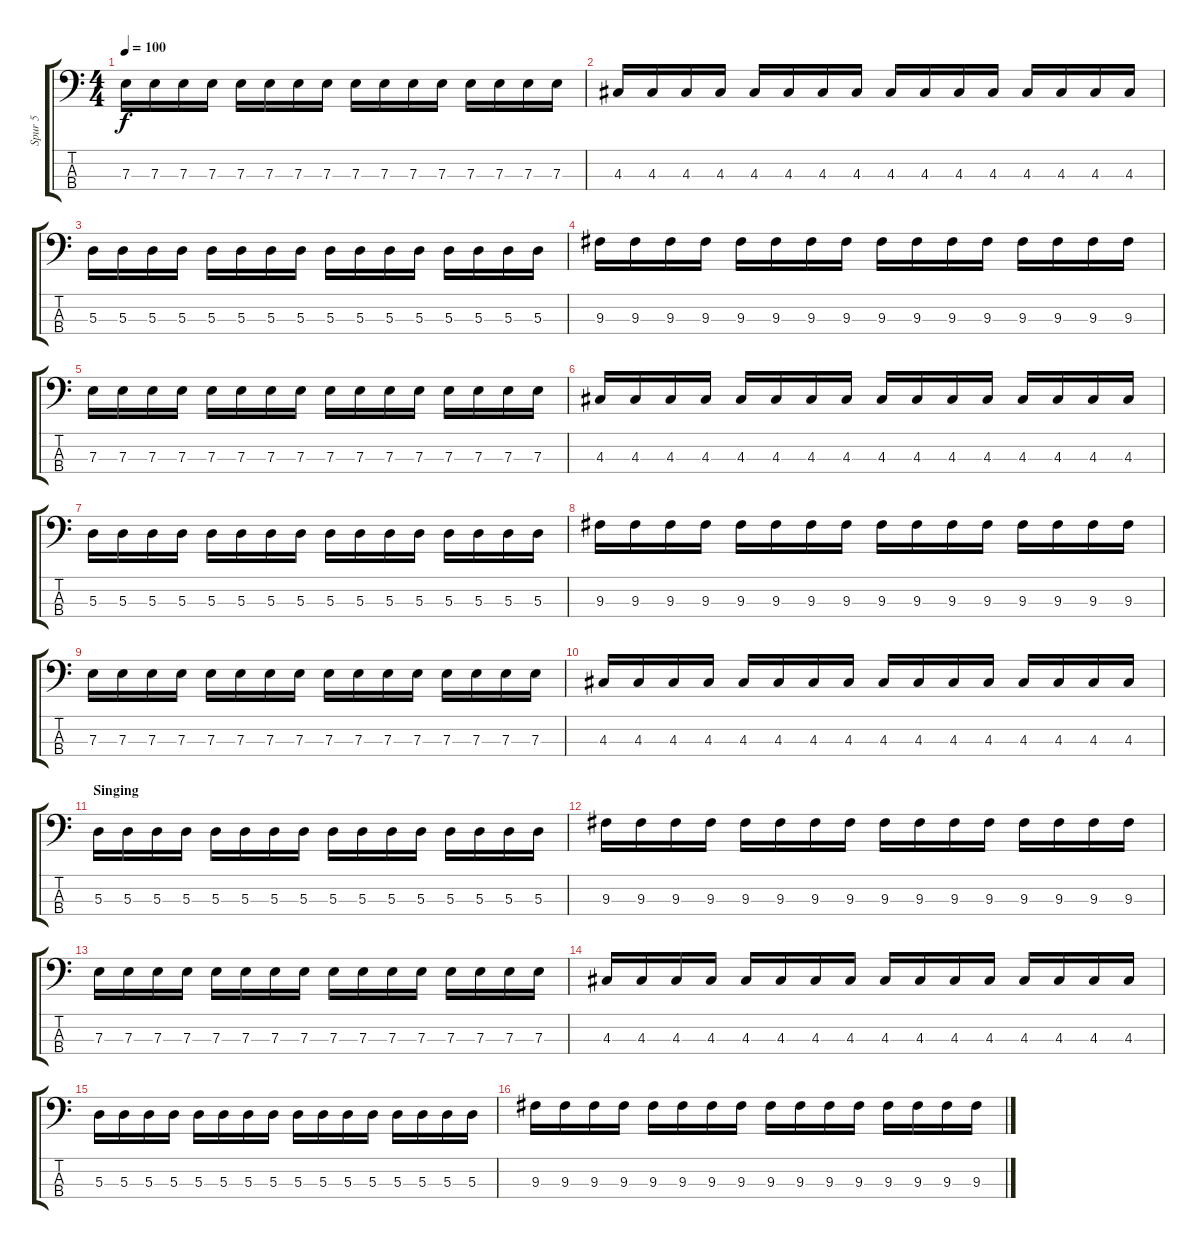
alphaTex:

\track ("Spur 5" "Spur 5") {instrument electricbassfinger}
\staff {score tabs}
\tuning (G2 D2 A1 E1) {hide}
\ts (4 4)
\tempo 100
\clef f4
\ks c
7.3.16{dy f} 7.3.16 7.3.16 7.3.16 7.3.16 7.3.16 7.3.16 7.3.16 7.3.16 7.3.16 7.3.16 7.3.16 7.3.16 7.3.16 7.3.16 7.3.16 |
4.3.16 4.3.16 4.3.16 4.3.16 4.3.16 4.3.16 4.3.16 4.3.16 4.3.16 4.3.16 4.3.16 4.3.16 4.3.16 4.3.16 4.3.16 4.3.16 |
5.3.16 5.3.16 5.3.16 5.3.16 5.3.16 5.3.16 5.3.16 5.3.16 5.3.16 5.3.16 5.3.16 5.3.16 5.3.16 5.3.16 5.3.16 5.3.16 |
9.3.16 9.3.16 9.3.16 9.3.16 9.3.16 9.3.16 9.3.16 9.3.16 9.3.16 9.3.16 9.3.16 9.3.16 9.3.16 9.3.16 9.3.16 9.3.16 |
7.3.16 7.3.16 7.3.16 7.3.16 7.3.16 7.3.16 7.3.16 7.3.16 7.3.16 7.3.16 7.3.16 7.3.16 7.3.16 7.3.16 7.3.16 7.3.16 |
4.3.16 4.3.16 4.3.16 4.3.16 4.3.16 4.3.16 4.3.16 4.3.16 4.3.16 4.3.16 4.3.16 4.3.16 4.3.16 4.3.16 4.3.16 4.3.16 |
5.3.16 5.3.16 5.3.16 5.3.16 5.3.16 5.3.16 5.3.16 5.3.16 5.3.16 5.3.16 5.3.16 5.3.16 5.3.16 5.3.16 5.3.16 5.3.16 |
9.3.16 9.3.16 9.3.16 9.3.16 9.3.16 9.3.16 9.3.16 9.3.16 9.3.16 9.3.16 9.3.16 9.3.16 9.3.16 9.3.16 9.3.16 9.3.16 |
7.3.16 7.3.16 7.3.16 7.3.16 7.3.16 7.3.16 7.3.16 7.3.16 7.3.16 7.3.16 7.3.16 7.3.16 7.3.16 7.3.16 7.3.16 7.3.16 |
4.3.16 4.3.16 4.3.16 4.3.16 4.3.16 4.3.16 4.3.16 4.3.16 4.3.16 4.3.16 4.3.16 4.3.16 4.3.16 4.3.16 4.3.16 4.3.16 |
\section ("" "Singing")
5.3.16 5.3.16 5.3.16 5.3.16 5.3.16 5.3.16 5.3.16 5.3.16 5.3.16 5.3.16 5.3.16 5.3.16 5.3.16 5.3.16 5.3.16 5.3.16 |
9.3.16 9.3.16 9.3.16 9.3.16 9.3.16 9.3.16 9.3.16 9.3.16 9.3.16 9.3.16 9.3.16 9.3.16 9.3.16 9.3.16 9.3.16 9.3.16 |
7.3.16 7.3.16 7.3.16 7.3.16 7.3.16 7.3.16 7.3.16 7.3.16 7.3.16 7.3.16 7.3.16 7.3.16 7.3.16 7.3.16 7.3.16 7.3.16 |
4.3.16 4.3.16 4.3.16 4.3.16 4.3.16 4.3.16 4.3.16 4.3.16 4.3.16 4.3.16 4.3.16 4.3.16 4.3.16 4.3.16 4.3.16 4.3.16 |
5.3.16 5.3.16 5.3.16 5.3.16 5.3.16 5.3.16 5.3.16 5.3.16 5.3.16 5.3.16 5.3.16 5.3.16 5.3.16 5.3.16 5.3.16 5.3.16 |
9.3.16 9.3.16 9.3.16 9.3.16 9.3.16 9.3.16 9.3.16 9.3.16 9.3.16 9.3.16 9.3.16 9.3.16 9.3.16 9.3.16 9.3.16 9.3.16
